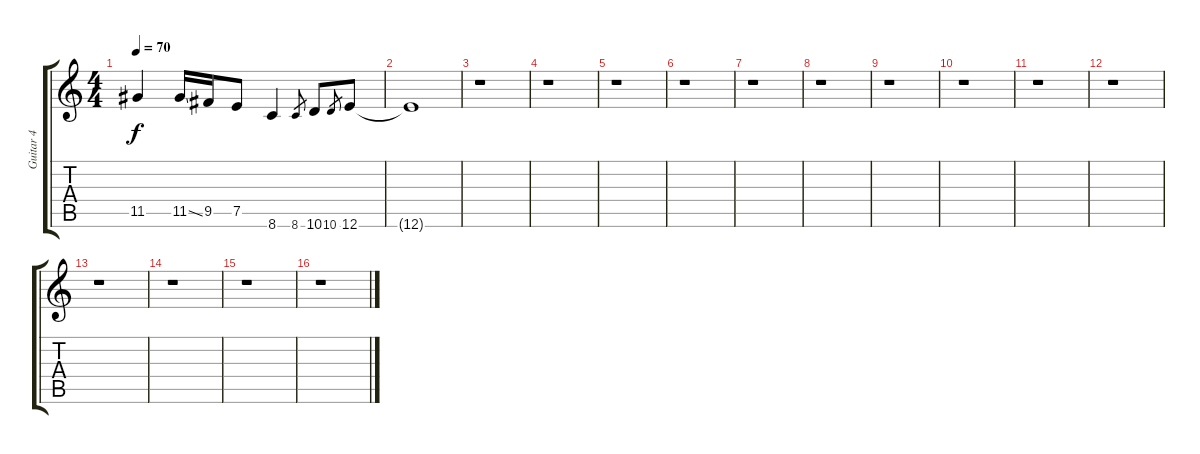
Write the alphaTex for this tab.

\track ("Guitar 4" "Guitar 4") {instrument electricguitarclean}
\staff {score tabs}
\tuning (E4 B3 G3 D3 A2 E2) {hide}
\ts (4 4)
\tempo 70
\clef g2
\ks c
11.5{t}.4{dy f} 11.5{ss}.16 9.5.16 7.5.8 8.6.4 8.6.8{gr} 10.6.8 10.6.8{gr} 12.6.8 |
12.6{t}.1 |
r.1 |
r.1 |
r.1 |
r.1 |
r.1 |
r.1 |
r.1 |
r.1 |
r.1 |
r.1 |
r.1 |
r.1 |
r.1 |
r.1
